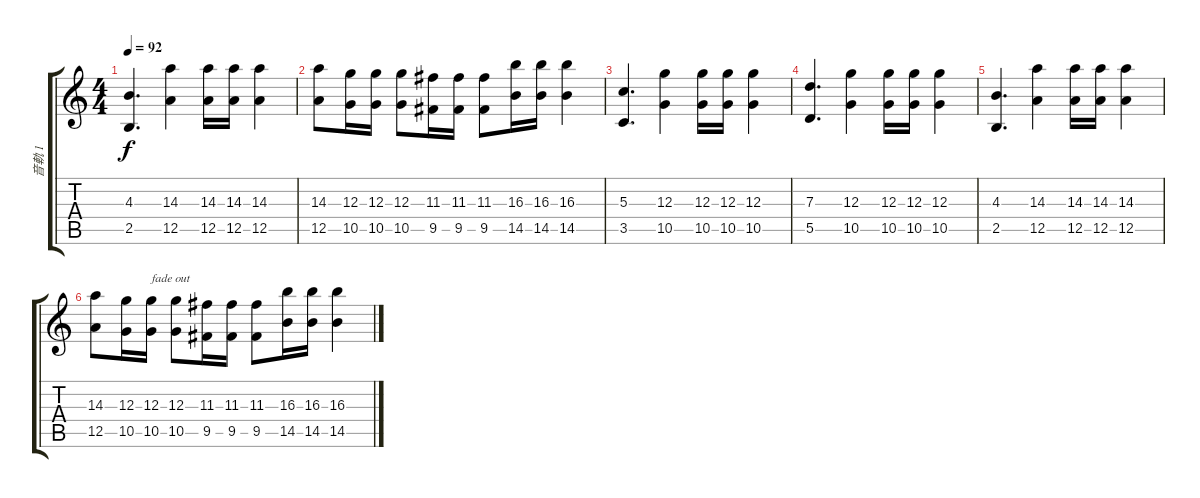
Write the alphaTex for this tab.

\track ("音軌 1" "音軌 1") {instrument electricguitarjazz}
\staff {score tabs}
\tuning (E4 B3 G3 D3 A2 E2) {hide}
\ts (4 4)
\tempo 92
\clef g2
\ks c
(4.3 2.5).4{d dy f} (14.3 12.5).4 (14.3 12.5).16 (14.3 12.5).16 (14.3 12.5).4 |
(14.3 12.5).8 (12.3 10.5).16 (12.3 10.5).16 (12.3 10.5).8 (11.3 9.5).16 (11.3 9.5).16 (11.3 9.5).8 (16.3 14.5).16 (16.3 14.5).16 (16.3 14.5).4 |
(5.3 3.5).4{d} (12.3 10.5).4 (12.3 10.5).16 (12.3 10.5).16 (12.3 10.5).4 |
(7.3 5.5).4{d} (12.3 10.5).4 (12.3 10.5).16 (12.3 10.5).16 (12.3 10.5).4 |
(4.3 2.5).4{d} (14.3 12.5).4 (14.3 12.5).16 (14.3 12.5).16 (14.3 12.5).4 |
(14.3 12.5).8 (12.3 10.5).16 (12.3 10.5).16{txt "fade out"} (12.3 10.5).8 (11.3 9.5).16 (11.3 9.5).16 (11.3 9.5).8 (16.3 14.5).16 (16.3 14.5).16 (16.3 14.5).4
